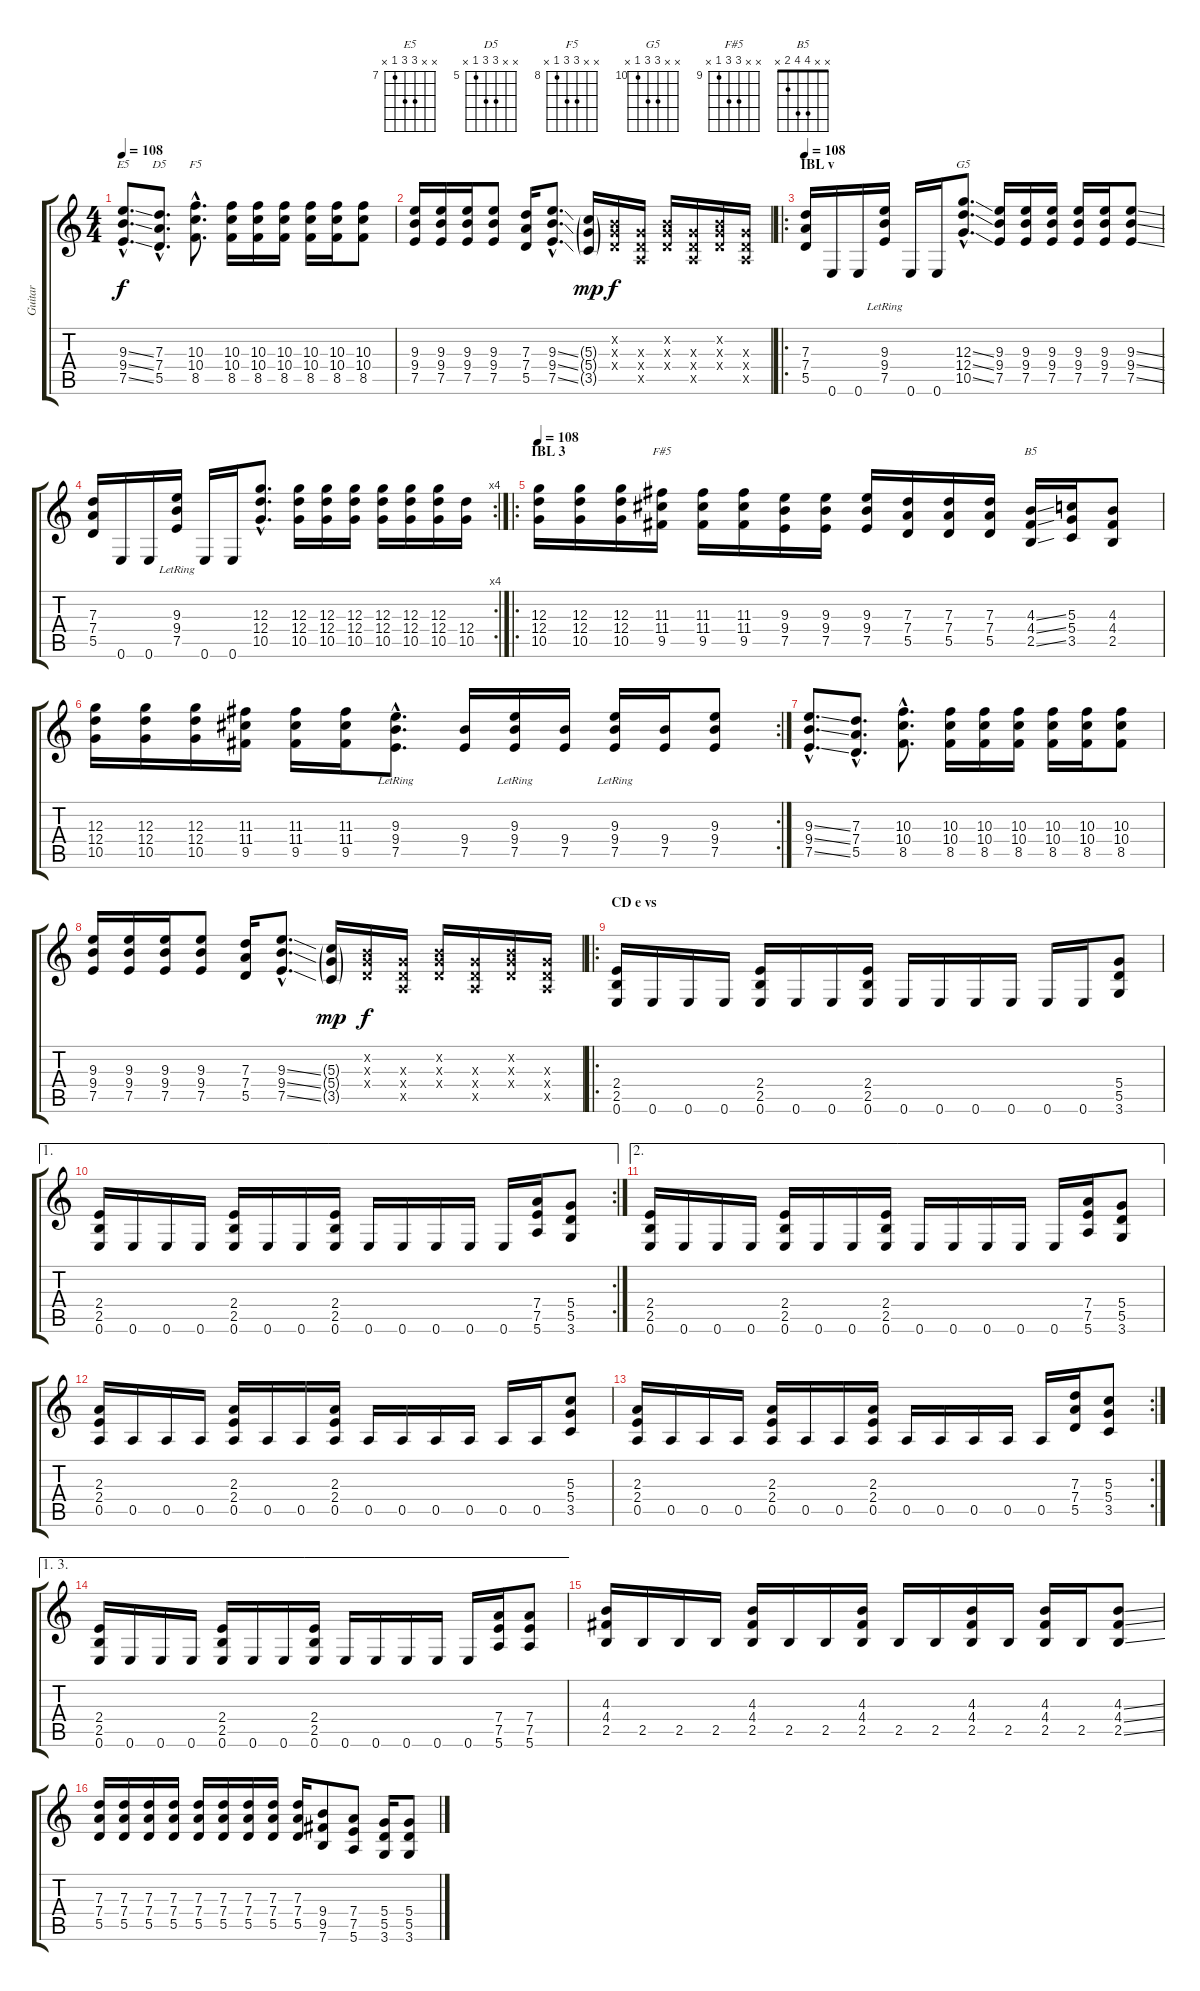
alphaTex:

\track ("Guitar" "Guitar") {instrument distortionguitar}
\staff {score tabs}
\tuning (E4 B3 G3 D3 A2 E2) {hide}
\chord ("E5" x x 9 9 7 x) {firstfret 7}
\chord ("D5" x x 7 7 5 x) {firstfret 5}
\chord ("F5" x x 10 10 8 x) {firstfret 8}
\chord ("G5" x x 12 12 10 x) {firstfret 10}
\chord ("F#5" x x 11 11 9 x) {firstfret 9}
\chord ("B5" x x 4 4 2 x)
\ts (4 4)
\tempo 108
\clef g2
\ks c
(9.3{ss hac} 9.4{ss hac} 7.5{ss hac}).8{d ch "E5" dy f} (7.3{hac} 7.4{hac} 5.5{hac}).8{d ch "D5"} (10.3{hac} 10.4{hac} 8.5{hac}).8{d ch "F5"} (10.3 10.4 8.5).16 (10.3 10.4 8.5).16 (10.3 10.4 8.5).16 (10.3 10.4 8.5).16 (10.3 10.4 8.5).16 (10.3 10.4 8.5).8 |
(9.3 9.4 7.5).16 (9.3 9.4 7.5).16 (9.3 9.4 7.5).16 (9.3 9.4 7.5).8 (7.3 7.4 5.5).16 (9.3{ss hac} 9.4{ss hac} 7.5{ss hac}).8{d} (5.3{g} 5.4{g} 3.5{g}).16{dy mp} (0.2{x} 0.3{x} 0.4{x}).16{dy f} (0.3{x} 0.4{x} 0.5{x}).16 (0.2{x} 0.3{x} 0.4{x}).16 (0.3{x} 0.4{x} 0.5{x}).16 (0.2{x} 0.3{x} 0.4{x}).16 (0.3{x} 0.4{x} 0.5{x}).16 |
\ro
\section ("" "IBL v")
\tempo 108
(7.3 7.4 5.5).16 0.6.16 0.6.16 (9.3{lr} 9.4{lr} 7.5{lr}).16 0.6.16 0.6.16 (12.3{ss hac} 12.4{ss hac} 10.5{ss hac}).8{d ch "G5"} (9.3 9.4 7.5).16 (9.3 9.4 7.5).16 (9.3 9.4 7.5).16 (9.3 9.4 7.5).16 (9.3 9.4 7.5).16 (9.3{ss} 9.4{ss} 7.5{ss}).8 |
\rc 4
(7.3 7.4 5.5).16 0.6.16 0.6.16 (9.3{lr} 9.4{lr} 7.5{lr}).16 0.6.16 0.6.16 (12.3{hac} 12.4{hac} 10.5{hac}).8{d} (12.3 12.4 10.5).16 (12.3 12.4 10.5).16 (12.3 12.4 10.5).16 (12.3 12.4 10.5).16 (12.3 12.4 10.5).16 (12.3 12.4 10.5).16 (12.4 10.5).16 |
\ro
\section ("" "IBL 3")
\tempo 108
(12.3 12.4 10.5).16 (12.3 12.4 10.5).16 (12.3 12.4 10.5).16 (11.3 11.4 9.5).16{ch "F#5"} (11.3 11.4 9.5).16 (11.3 11.4 9.5).16 (9.3 9.4 7.5).16 (9.3 9.4 7.5).16 (9.3 9.4 7.5).16 (7.3 7.4 5.5).16 (7.3 7.4 5.5).16 (7.3 7.4 5.5).16 (4.3{ss} 4.4{ss} 2.5{ss}).16{ch "B5"} (5.3 5.4 3.5).16 (4.3 4.4 2.5).8 |
\rc 2
(12.3 12.4 10.5).16 (12.3 12.4 10.5).16 (12.3 12.4 10.5).16 (11.3 11.4 9.5).16 (11.3 11.4 9.5).16 (11.3 11.4 9.5).16 (9.3{hac lr} 9.4{hac} 7.5{hac}).8{d} (9.4 7.5).16 (9.3{lr} 9.4 7.5).16 (9.4 7.5).16 (9.3{lr} 9.4 7.5).16 (9.4 7.5).16 (9.3 9.4 7.5).8 |
(9.3{ss hac} 9.4{ss hac} 7.5{ss hac}).8{d} (7.3{hac} 7.4{hac} 5.5{hac}).8{d} (10.3{hac} 10.4{hac} 8.5{hac}).8{d} (10.3 10.4 8.5).16 (10.3 10.4 8.5).16 (10.3 10.4 8.5).16 (10.3 10.4 8.5).16 (10.3 10.4 8.5).16 (10.3 10.4 8.5).8 |
(9.3 9.4 7.5).16 (9.3 9.4 7.5).16 (9.3 9.4 7.5).16 (9.3 9.4 7.5).8 (7.3 7.4 5.5).16 (9.3{ss hac} 9.4{ss hac} 7.5{ss hac}).8{d} (5.3{g} 5.4{g} 3.5{g}).16{dy mp} (0.2{x} 0.3{x} 0.4{x}).16{dy f} (0.3{x} 0.4{x} 0.5{x}).16 (0.2{x} 0.3{x} 0.4{x}).16 (0.3{x} 0.4{x} 0.5{x}).16 (0.2{x} 0.3{x} 0.4{x}).16 (0.3{x} 0.4{x} 0.5{x}).16 |
\ro
\section ("" "CD e vs")
(2.4 2.5 0.6).16 0.6.16 0.6.16 0.6.16 (2.4 2.5 0.6).16 0.6.16 0.6.16 (2.4 2.5 0.6).16 0.6.16 0.6.16 0.6.16 0.6.16 0.6.16 0.6.16 (5.4 5.5 3.6).8 |
\ae 1
\rc 2
(2.4 2.5 0.6).16 0.6.16 0.6.16 0.6.16 (2.4 2.5 0.6).16 0.6.16 0.6.16 (2.4 2.5 0.6).16 0.6.16 0.6.16 0.6.16 0.6.16 0.6.16 (7.4 7.5 5.6).16 (5.4 5.5 3.6).8 |
\ae 2
(2.4 2.5 0.6).16 0.6.16 0.6.16 0.6.16 (2.4 2.5 0.6).16 0.6.16 0.6.16 (2.4 2.5 0.6).16 0.6.16 0.6.16 0.6.16 0.6.16 0.6.16 (7.4 7.5 5.6).16 (5.4 5.5 3.6).8 |
(2.3 2.4 0.5).16 0.5.16 0.5.16 0.5.16 (2.3 2.4 0.5).16 0.5.16 0.5.16 (2.3 2.4 0.5).16 0.5.16 0.5.16 0.5.16 0.5.16 0.5.16 0.5.16 (5.3 5.4 3.5).8 |
\rc 2
(2.3 2.4 0.5).16 0.5.16 0.5.16 0.5.16 (2.3 2.4 0.5).16 0.5.16 0.5.16 (2.3 2.4 0.5).16 0.5.16 0.5.16 0.5.16 0.5.16 0.5.16 (7.3 7.4 5.5).16 (5.3 5.4 3.5).8 |
\ae (1 3)
(2.4 2.5 0.6).16 0.6.16 0.6.16 0.6.16 (2.4 2.5 0.6).16 0.6.16 0.6.16 (2.4 2.5 0.6).16 0.6.16 0.6.16 0.6.16 0.6.16 0.6.16 (7.4 7.5 5.6).16 (7.4 7.5 5.6).8 |
(4.3 4.4 2.5).16 2.5.16 2.5.16 2.5.16 (4.3 4.4 2.5).16 2.5.16 2.5.16 (4.3 4.4 2.5).16 2.5.16 2.5.16 (4.3 4.4 2.5).16 2.5.16 (4.3 4.4 2.5).16 2.5.16 (4.3{ss} 4.4{ss} 2.5{ss}).8 |
(7.3 7.4 5.5).16 (7.3 7.4 5.5).16 (7.3 7.4 5.5).16 (7.3 7.4 5.5).16 (7.3 7.4 5.5).16 (7.3 7.4 5.5).16 (7.3 7.4 5.5).16 (7.3 7.4 5.5).16 (7.3 7.4 5.5).16 (9.4 9.5 7.6).8 (7.4 7.5 5.6).8 (5.4 5.5 3.6).16 (5.4 5.5 3.6).8
